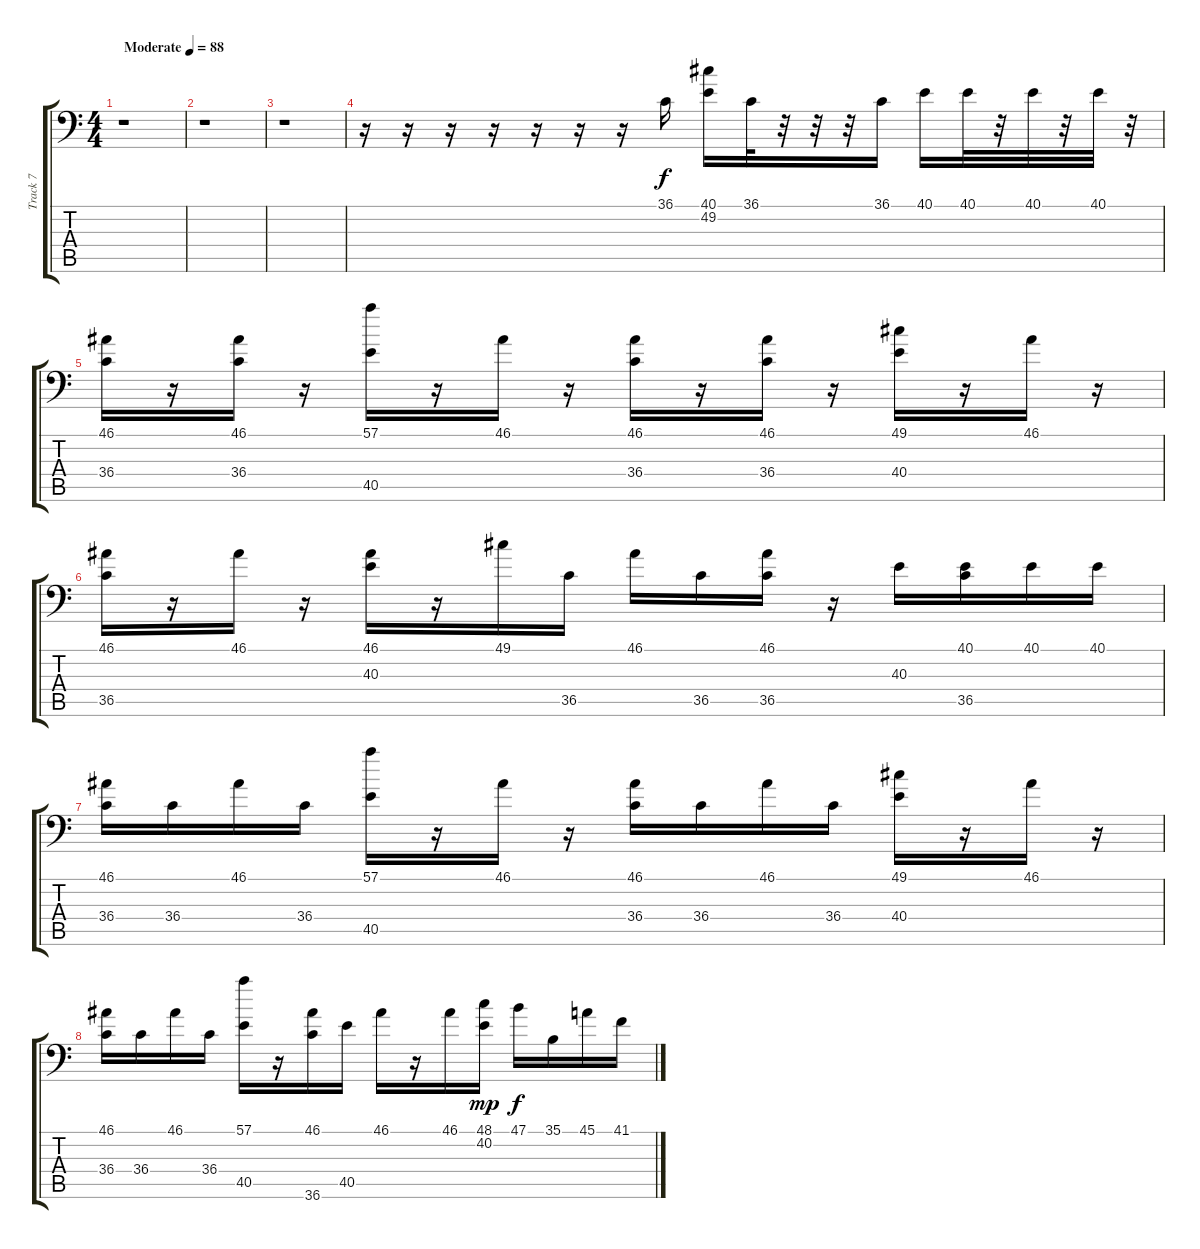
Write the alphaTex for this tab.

\track ("Track 7" "Track 7") {instrument acousticgrandpiano}
\staff {score tabs}
\tuning (C-1 C-1 C-1 C-1 C-1 C-1) {hide}
\ts (4 4)
\tempo (88 "Moderate")
\clef f4
\ks c
r.1{dy f instrument acousticgrandpiano} |
r.1 |
r.1 |
r.16 r.16 r.16 r.16 r.16 r.16 r.16 36.1.16 (40.1 49.2).16 36.1.32 r.32 r.32 r.32 36.1.16 40.1.16 40.1.32 r.32 40.1.32 r.32 40.1.32 r.32 |
(46.1 36.4).16 r.16 (46.1 36.4).16 r.16 (57.1 40.5).16 r.16 46.1.16 r.16 (46.1 36.4).16 r.16 (46.1 36.4).16 r.16 (49.1 40.4).16 r.16 46.1.16 r.16 |
(46.1 36.5).16 r.16 46.1.16 r.16 (46.1 40.3).16 r.16 49.1.16 36.5.16 46.1.16 36.5.16 (46.1 36.5).16 r.16 40.3.16 (40.1 36.5).16 40.1.16 40.1.16 |
(46.1 36.4).16 36.4.16 46.1.16 36.4.16 (57.1 40.5).16 r.16 46.1.16 r.16 (46.1 36.4).16 36.4.16 46.1.16 36.4.16 (49.1 40.4).16 r.16 46.1.16 r.16 |
(46.1 36.4).16 36.4.16 46.1.16 36.4.16 (57.1 40.5).16 r.16 (46.1 36.6).16 40.5.16 46.1.16 r.16 46.1.16 (48.1 40.2).16{dy mp} 47.1.16{dy f} 35.1.16 45.1.16 41.1.16
